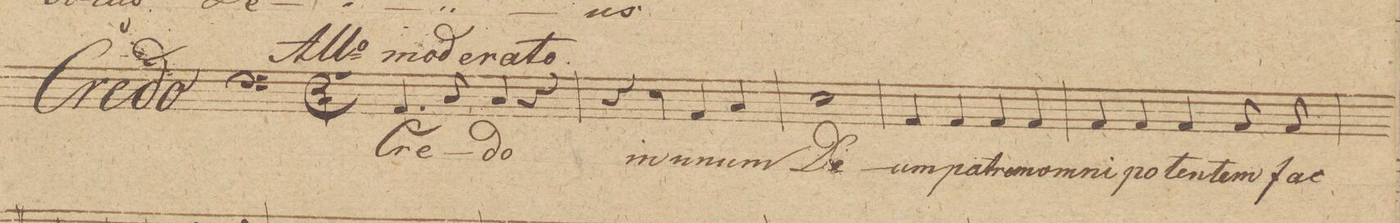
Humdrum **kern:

**kern	**text	**dynam
*I"Baſso 2do	*	*
*clefF4	*	*
*k[]	*	*
*met(c|)	*	*
*M2/2	*	*
(4.AA/	Cre-	.
8C/)	.	.
4C/	-do	.
4r	.	.
=2	=2	=2
4r	.	.
*4\right	*	*
4E\	in	.
4AA/	u-	.
4C/	-num	.
=3	=3	=3
1E	De-	.
=4	=4	=4
4AA/	-um	.
4AA/	pat-	.
4AA/	-rem	.
4AA/	om-	.
=5	=5	=5
4AA/	-ni-	.
4AA/	-po-	.
4AA/	-ten-	.
8AA/	-tem	.
8AA/	fac-	.
=6	=6	=6
*-	*-	*-
